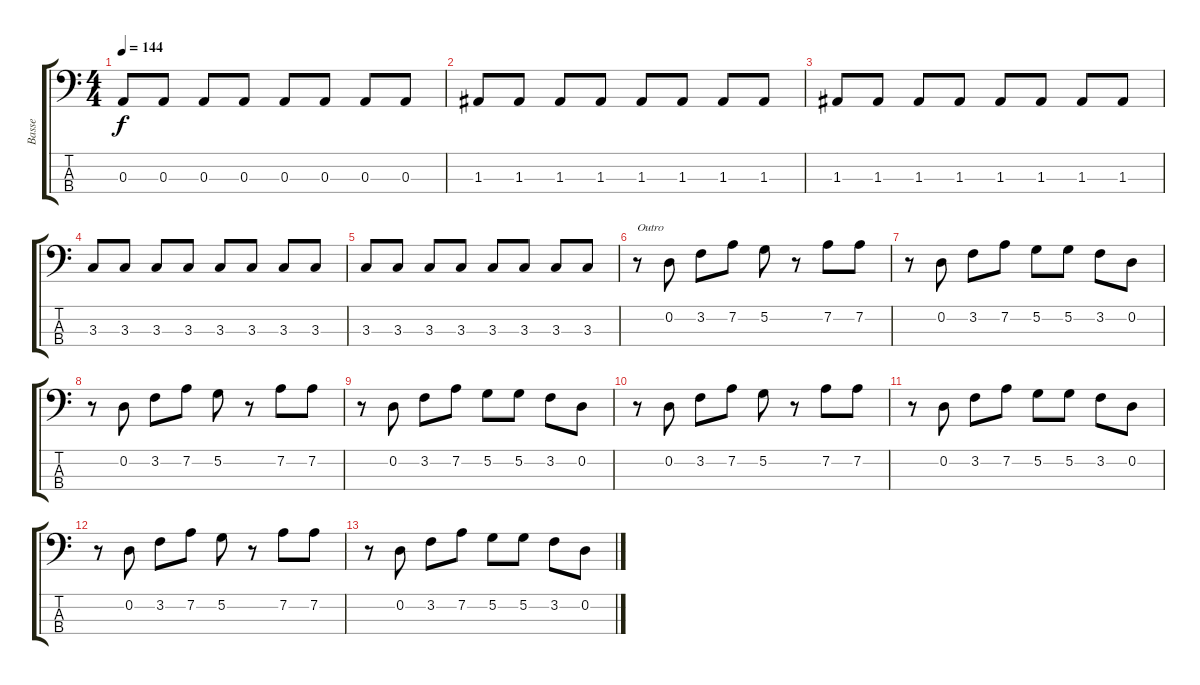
\track ("Basse" "Basse") {instrument electricbasspick}
\staff {score tabs}
\tuning (G2 D2 A1 E1) {hide}
\ts (4 4)
\tempo 144
\clef f4
\ks c
0.3.8{dy f} 0.3.8 0.3.8 0.3.8 0.3.8 0.3.8 0.3.8 0.3.8 |
1.3.8 1.3.8 1.3.8 1.3.8 1.3.8 1.3.8 1.3.8 1.3.8 |
1.3.8 1.3.8 1.3.8 1.3.8 1.3.8 1.3.8 1.3.8 1.3.8 |
3.3.8 3.3.8 3.3.8 3.3.8 3.3.8 3.3.8 3.3.8 3.3.8 |
3.3.8 3.3.8 3.3.8 3.3.8 3.3.8 3.3.8 3.3.8 3.3.8 |
r.8{txt "Outro"} 0.2.8 3.2.8 7.2.8 5.2.8 r.8 7.2.8 7.2.8 |
r.8 0.2.8 3.2.8 7.2.8 5.2.8 5.2.8 3.2.8 0.2.8 |
r.8 0.2.8 3.2.8 7.2.8 5.2.8 r.8 7.2.8 7.2.8 |
r.8 0.2.8 3.2.8 7.2.8 5.2.8 5.2.8 3.2.8 0.2.8 |
r.8 0.2.8 3.2.8 7.2.8 5.2.8 r.8 7.2.8 7.2.8 |
r.8 0.2.8 3.2.8 7.2.8 5.2.8 5.2.8 3.2.8 0.2.8 |
r.8 0.2.8 3.2.8 7.2.8 5.2.8 r.8 7.2.8 7.2.8 |
r.8 0.2.8 3.2.8 7.2.8 5.2.8 5.2.8 3.2.8 0.2.8
